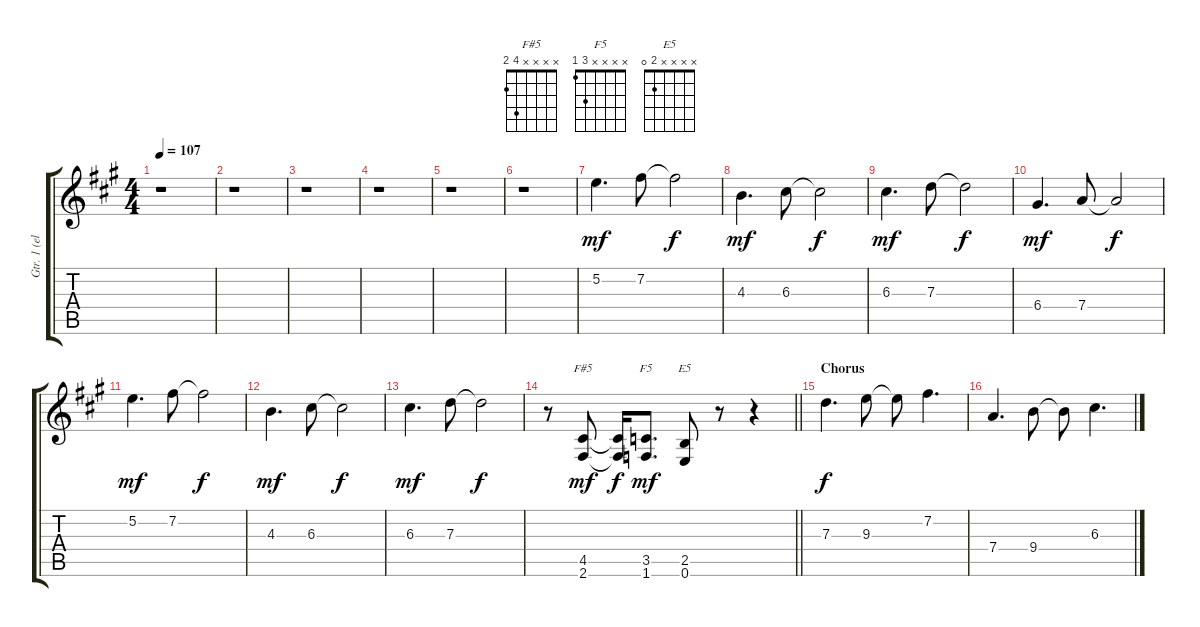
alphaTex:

\track ("Gtr. 1 (elec.)" "Gtr. 1 (el") {instrument distortionguitar}
\staff {score tabs}
\tuning (E4 B3 G3 D3 A2 E2) {hide}
\chord ("F#5" x x x x 4 2)
\chord ("F5" x x x x 3 1)
\chord ("E5" x x x x 2 0)
\ts (4 4)
\tempo 107
\clef g2
\ks f#minor
r.1{dy mf} |
r.1 |
r.1 |
r.1 |
r.1 |
r.1 |
5.2.4{d} 7.2.8 7.2{t}.2{dy f} |
4.3.4{d dy mf} 6.3.8 6.3{t}.2{dy f} |
6.3.4{d dy mf} 7.3.8 7.3{t}.2{dy f} |
6.4.4{d dy mf} 7.4.8 7.4{t}.2{dy f} |
5.2.4{d dy mf} 7.2.8 7.2{t}.2{dy f} |
4.3.4{d dy mf} 6.3.8 6.3{t}.2{dy f} |
6.3.4{d dy mf} 7.3.8 7.3{t}.2{dy f} |
\barLineRight lightlight
r.8 (4.5 2.6).8{ch "F#5" dy mf} (4.5{t} 2.6{t}).16{dy f} (3.5 1.6).8{d ch "F5" dy mf} (2.5 0.6).8{ch "E5"} r.8 r.4 |
\section ("" "Chorus")
7.3.4{d dy f} 9.3.8 9.3{t}.8 7.2.4{d} |
7.4.4{d} 9.4.8 9.4{t}.8 6.3.4{d}
